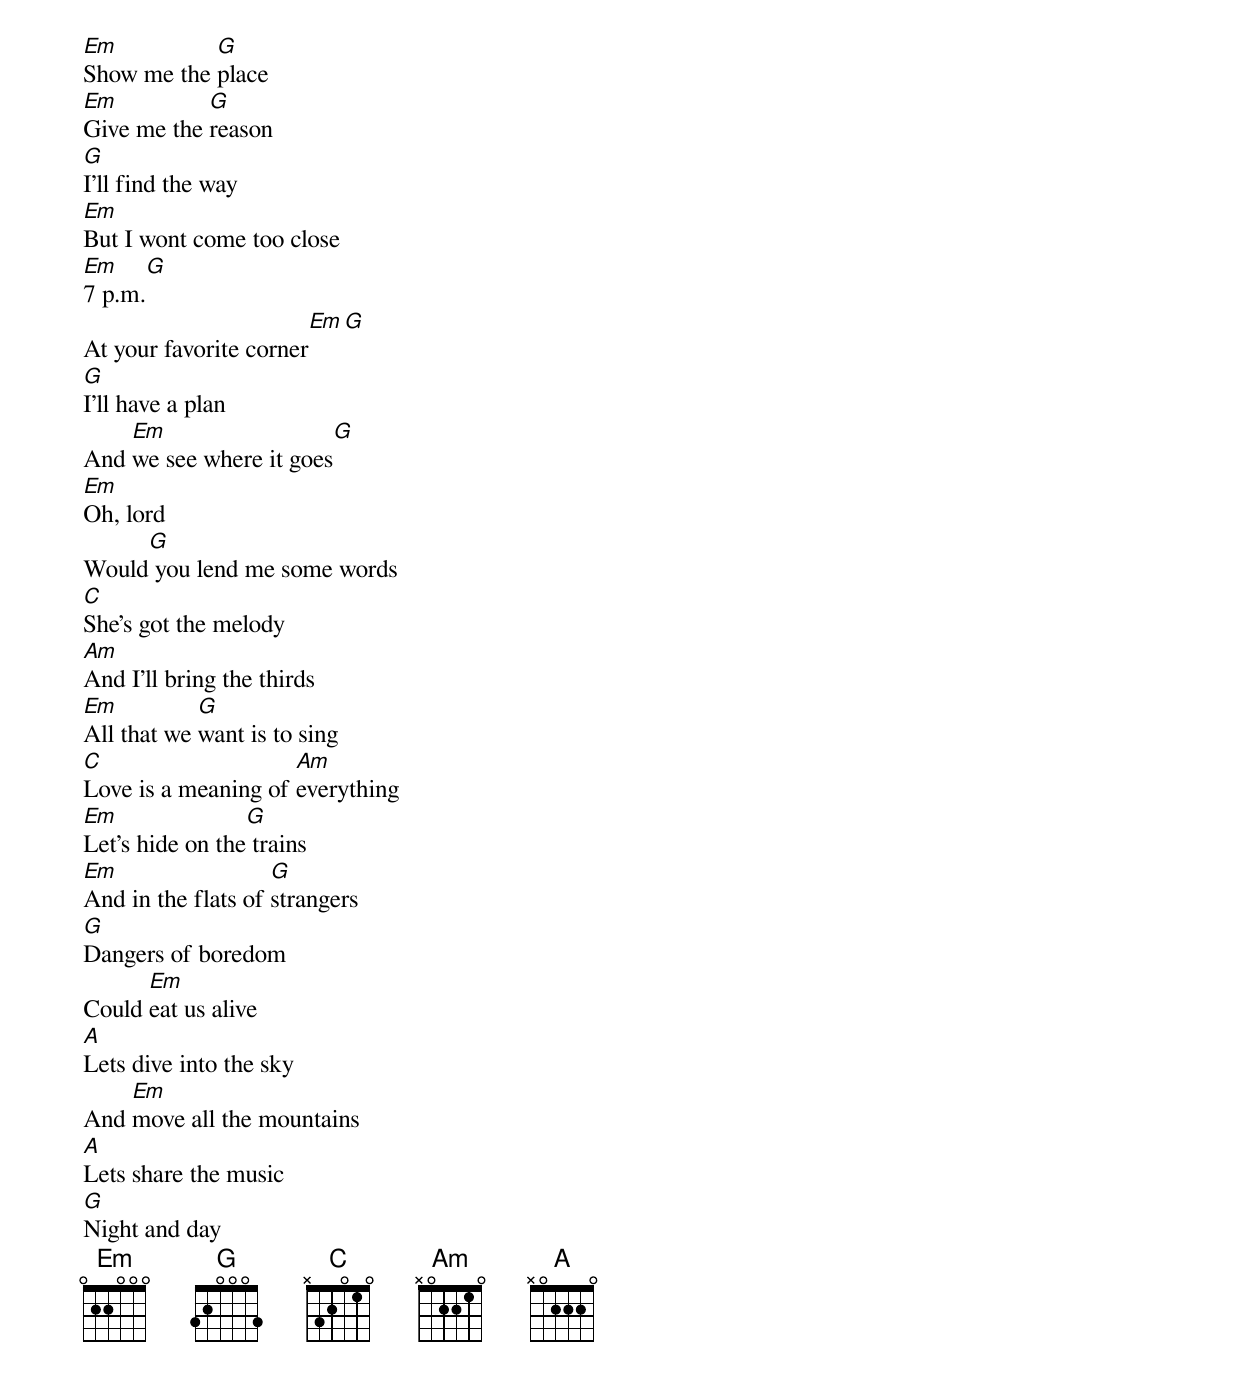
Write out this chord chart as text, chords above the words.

Em          G
Show me the place
Em          G
Give me the reason
G
I’ll find the way
Em
But I wont come too close
Em      G
7 p.m.
                       Em G
At your favorite corner
G
I’ll have a plan
    Em                   G
And we see where it goes
Em
Oh, lord
     G
Would you lend me some words
C
She’s got the melody
Am
And I’ll bring the thirds
Em          G
All that we want is to sing
C                    Am
Love is a meaning of everything
Em               G
Let’s hide on the trains
Em                  G
And in the flats of strangers
G
Dangers of boredom
      Em
Could eat us alive
A
Lets dive into the sky
    Em
And move all the mountains
A
Lets share the music
G
Night and day
